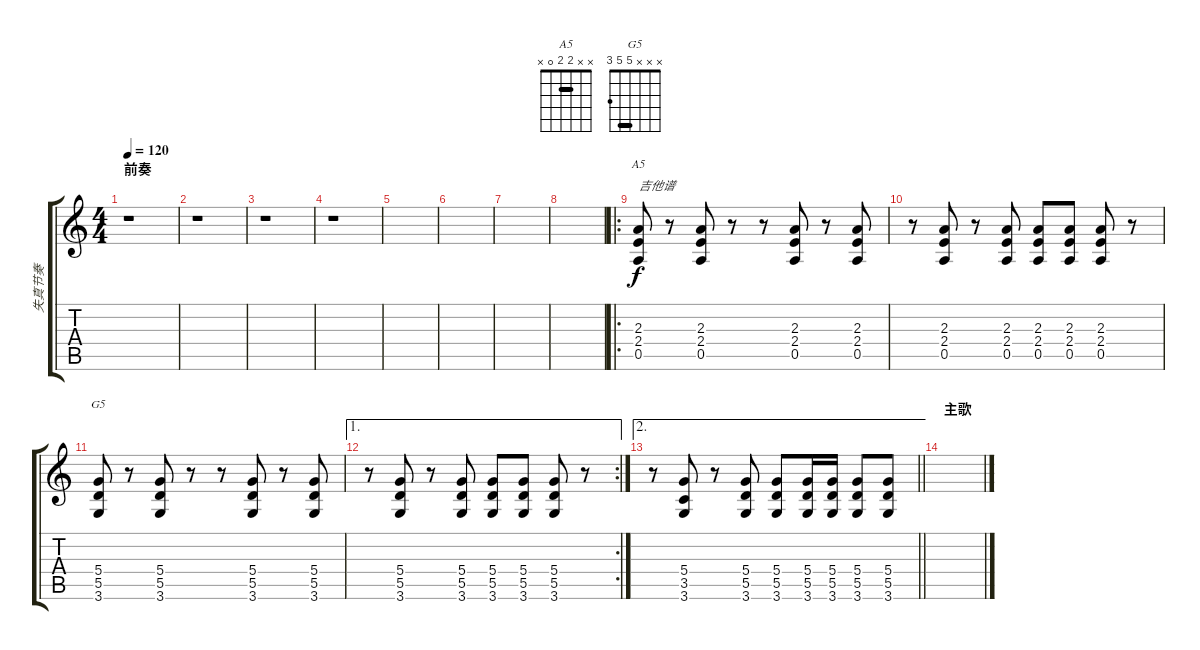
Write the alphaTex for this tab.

\track ("失真节奏" "失真节奏") {instrument overdrivenguitar}
\staff {score tabs}
\tuning (E4 B3 G3 D3 A2 E2) {hide}
\chord ("A5" x x 2 2 0 x) {barre 2}
\chord ("G5" x x x 5 5 3) {barre 5}
\ts (4 4)
\section ("" "前奏")
\tempo 120
\clef g2
\ks c
r.1{dy f instrument overdrivenguitar} |
r.1 |
r.1 |
r.1 |
|
|
|
|
\ro
(2.3 2.4 0.5).8{ch "A5" txt "吉他谱"} r.8 (2.3 2.4 0.5).8 r.8 r.8 (2.3 2.4 0.5).8 r.8 (2.3 2.4 0.5).8 |
r.8 (2.3 2.4 0.5).8 r.8 (2.3 2.4 0.5).8 (2.3 2.4 0.5).8 (2.3 2.4 0.5).8 (2.3 2.4 0.5).8 r.8 |
(5.4 5.5 3.6).8{ch "G5"} r.8 (5.4 5.5 3.6).8 r.8 r.8 (5.4 5.5 3.6).8 r.8 (5.4 5.5 3.6).8 |
\ae 1
\rc 2
r.8 (5.4 5.5 3.6).8 r.8 (5.4 5.5 3.6).8 (5.4 5.5 3.6).8 (5.4 5.5 3.6).8 (5.4 5.5 3.6).8 r.8 |
\ae 2
\barLineRight lightlight
r.8 (5.4 3.5 3.6).8 r.8 (5.4 5.5 3.6).8 (5.4 5.5 3.6).8 (5.4 5.5 3.6).16 (5.4 5.5 3.6).16 (5.4 5.5 3.6).8 (5.4 5.5 3.6).8 |
\section ("" "主歌")
